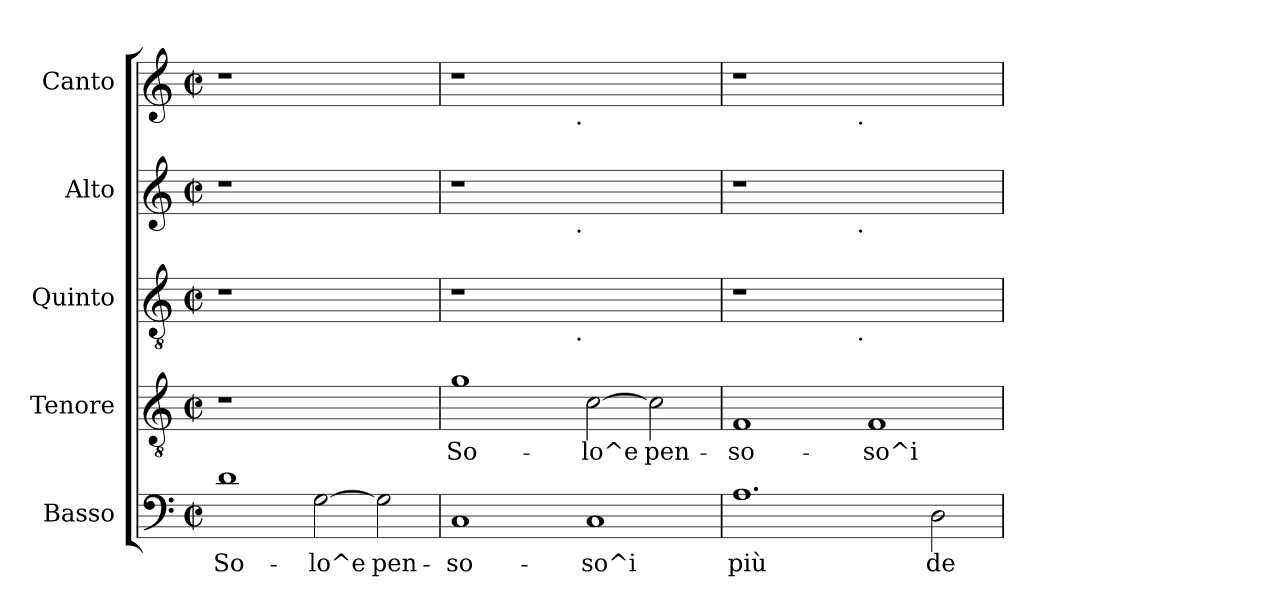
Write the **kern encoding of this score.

**kern	**text	**kern	**text	**kern	**kern	**kern
*part5	*part5	*part4	*part4	*part3	*part2	*part1
*staff5	*staff5	*staff4	*staff4	*staff3	*staff2	*staff1
*I"Basso	*	*I"Tenore	*	*I"Quinto	*I"Alto	*I"Canto
*I'Basso	*	*I'Tenore	*	*I'Quinto	*I'Alto	*I'Canto
!!LO:PB:g=z
*stria5	*	*stria5	*	*stria5	*stria5	*stria5
*clefF4	*	*clefGv2	*	*clefGv2	*clefG2	*clefG2
*k[]	*	*k[]	*	*k[]	*k[]	*k[]
*C:	*	*C:	*	*C:	*C:	*C:
*M2/2	*	*M2/2	*	*M2/2	*M2/2	*M2/2
*met(c|)	*	*met(c|)	*	*met(c|)	*met(c|)	*met(c|)
=1	=1	=1	=1	=1	=1	=1
!	!LO:LY:b:cj	!	!	!	!	!
1d	So-	1r	.	1r	1r	1r
!	!LO:LY:b:cj	!	!	!	!	!
[<2G\	-lo^e	1ryy	.	1ryy	1ryy	1ryy
!	!LO:LY:b:cj	!	!	!	!	!
2G\]	pen-	.	.	.	.	.
=2	=2	=2	=2	=2	=2	=2
!	!LO:LY:b:cj	!	!LO:LY:b:cj	!	!	!
*	*	*	*	*^	*^	*^
1C	-so-	1g	So-	1r	2ryy	1r	2ryy	1r	2ryy
.	.	.	.	.	4...ryy	.	4...ryy	.	4...ryy
!	!	!	!	!	!	!	!	!	!LO:TX:b:t=.
!	!	!	!	!	!	!	!LO:TX:b:t=.	!	!
!	!	!	!	!	!LO:TX:b:t=.	!	!	!	!
.	.	.	.	.	1ryy	.	1ryy	.	1ryy
!	!LO:LY:b:cj	!	!LO:LY:b:cj	!	!	!	!	!	!
1C	-so^i	[<2c\	-lo^e	1ryy	.	1ryy	.	1ryy	.
!	!	!	!LO:LY:b:cj	!	!	!	!	!	!
.	.	2c\]	pen-	.	.	.	.	.	.
.	.	.	.	.	32ryy	.	32ryy	.	32ryy
=3	=3	=3	=3	=3	=3	=3	=3	=3	=3
!	!LO:LY:b:cj	!	!LO:LY:b:cj	!	!	!	!	!	!
1.A	più	1F	-so-	1r	2ryy	1r	2ryy	1r	2ryy
.	.	.	.	.	4...ryy	.	4...ryy	.	4...ryy
!	!	!	!	!	!	!	!	!	!LO:TX:b:t=.
!	!	!	!	!	!	!	!LO:TX:b:t=.	!	!
!	!	!	!	!	!LO:TX:b:t=.	!	!	!	!
.	.	.	.	.	1ryy	.	1ryy	.	1ryy
!	!	!	!LO:LY:b:cj	!	!	!	!	!	!
.	.	1F	-so^i	1ryy	.	1ryy	.	1ryy	.
!	!LO:LY:b:cj	!	!	!	!	!	!	!	!
2D\	de-	.	.	.	.	.	.	.	.
.	.	.	.	.	32ryy	.	32ryy	.	32ryy
*	*	*	*	*v	*v	*	*	*v	*v
*	*	*	*	*	*v	*v	*
=	=	=	=	=	=	=
*-	*-	*-	*-	*-	*-	*-
